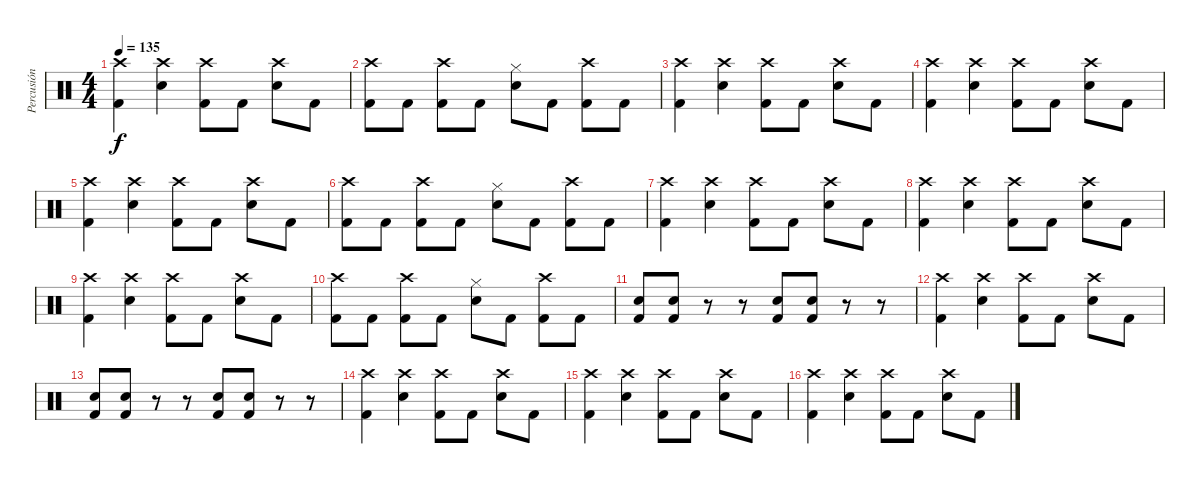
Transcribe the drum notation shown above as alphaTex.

\track ("Percusión" "Percusión") {instrument percussion}
\staff {score}
\articulation defaults
\ts (4 4)
\tempo 135
\clef neutral
\ks c
("Crash high (hit)" "Kick (hit) 2").4{dy f} ("Crash high (hit)" "Snare (hit) 2").4 ("Crash high (hit)" "Kick (hit) 2").8 "Kick (hit) 2".8 ("Crash high (hit)" "Snare (hit) 2").8 "Kick (hit) 2".8 |
("Crash high (hit)" "Kick (hit) 2").8 "Kick (hit) 2".8 ("Crash high (hit)" "Kick (hit) 2").8 "Kick (hit) 2".8 ("Hi-Hat (closed)" "Snare (hit) 2").8 "Kick (hit) 2".8 ("Crash high (hit)" "Kick (hit) 2").8 "Kick (hit) 2".8 |
("Crash high (hit)" "Kick (hit) 2").4 ("Crash high (hit)" "Snare (hit) 2").4 ("Crash high (hit)" "Kick (hit) 2").8 "Kick (hit) 2".8 ("Crash high (hit)" "Snare (hit) 2").8 "Kick (hit) 2".8 |
("Crash high (hit)" "Kick (hit) 2").4 ("Crash high (hit)" "Snare (hit) 2").4 ("Crash high (hit)" "Kick (hit) 2").8 "Kick (hit) 2".8 ("Crash high (hit)" "Snare (hit) 2").8 "Kick (hit) 2".8 |
("Crash high (hit)" "Kick (hit) 2").4 ("Crash high (hit)" "Snare (hit) 2").4 ("Crash high (hit)" "Kick (hit) 2").8 "Kick (hit) 2".8 ("Crash high (hit)" "Snare (hit) 2").8 "Kick (hit) 2".8 |
("Crash high (hit)" "Kick (hit) 2").8 "Kick (hit) 2".8 ("Crash high (hit)" "Kick (hit) 2").8 "Kick (hit) 2".8 ("Hi-Hat (closed)" "Snare (hit) 2").8 "Kick (hit) 2".8 ("Crash high (hit)" "Kick (hit) 2").8 "Kick (hit) 2".8 |
("Crash high (hit)" "Kick (hit) 2").4 ("Crash high (hit)" "Snare (hit) 2").4 ("Crash high (hit)" "Kick (hit) 2").8 "Kick (hit) 2".8 ("Crash high (hit)" "Snare (hit) 2").8 "Kick (hit) 2".8 |
("Crash high (hit)" "Kick (hit) 2").4 ("Crash high (hit)" "Snare (hit) 2").4 ("Crash high (hit)" "Kick (hit) 2").8 "Kick (hit) 2".8 ("Crash high (hit)" "Snare (hit) 2").8 "Kick (hit) 2".8 |
("Crash high (hit)" "Kick (hit) 2").4 ("Crash high (hit)" "Snare (hit) 2").4 ("Crash high (hit)" "Kick (hit) 2").8 "Kick (hit) 2".8 ("Crash high (hit)" "Snare (hit) 2").8 "Kick (hit) 2".8 |
("Crash high (hit)" "Kick (hit) 2").8 "Kick (hit) 2".8 ("Crash high (hit)" "Kick (hit) 2").8 "Kick (hit) 2".8 ("Hi-Hat (closed)" "Snare (hit) 2").8 "Kick (hit) 2".8 ("Crash high (hit)" "Kick (hit) 2").8 "Kick (hit) 2".8 |
("Snare (hit) 2" "Kick (hit) 2").8 ("Snare (hit) 2" "Kick (hit) 2").8 r.8 r.8 ("Snare (hit) 2" "Kick (hit) 2").8 ("Snare (hit) 2" "Kick (hit) 2").8 r.8 r.8 |
("Crash high (hit)" "Kick (hit) 2").4 ("Crash high (hit)" "Snare (hit) 2").4 ("Crash high (hit)" "Kick (hit) 2").8 "Kick (hit) 2".8 ("Crash high (hit)" "Snare (hit) 2").8 "Kick (hit) 2".8 |
("Snare (hit) 2" "Kick (hit) 2").8 ("Snare (hit) 2" "Kick (hit) 2").8 r.8 r.8 ("Snare (hit) 2" "Kick (hit) 2").8 ("Snare (hit) 2" "Kick (hit) 2").8 r.8 r.8 |
("Crash high (hit)" "Kick (hit) 2").4 ("Crash high (hit)" "Snare (hit) 2").4 ("Crash high (hit)" "Kick (hit) 2").8 "Kick (hit) 2".8 ("Crash high (hit)" "Snare (hit) 2").8 "Kick (hit) 2".8 |
("Crash high (hit)" "Kick (hit) 2").4 ("Crash high (hit)" "Snare (hit) 2").4 ("Crash high (hit)" "Kick (hit) 2").8 "Kick (hit) 2".8 ("Crash high (hit)" "Snare (hit) 2").8 "Kick (hit) 2".8 |
("Crash high (hit)" "Kick (hit) 2").4 ("Crash high (hit)" "Snare (hit) 2").4 ("Crash high (hit)" "Kick (hit) 2").8 "Kick (hit) 2".8 ("Crash high (hit)" "Snare (hit) 2").8 "Kick (hit) 2".8
